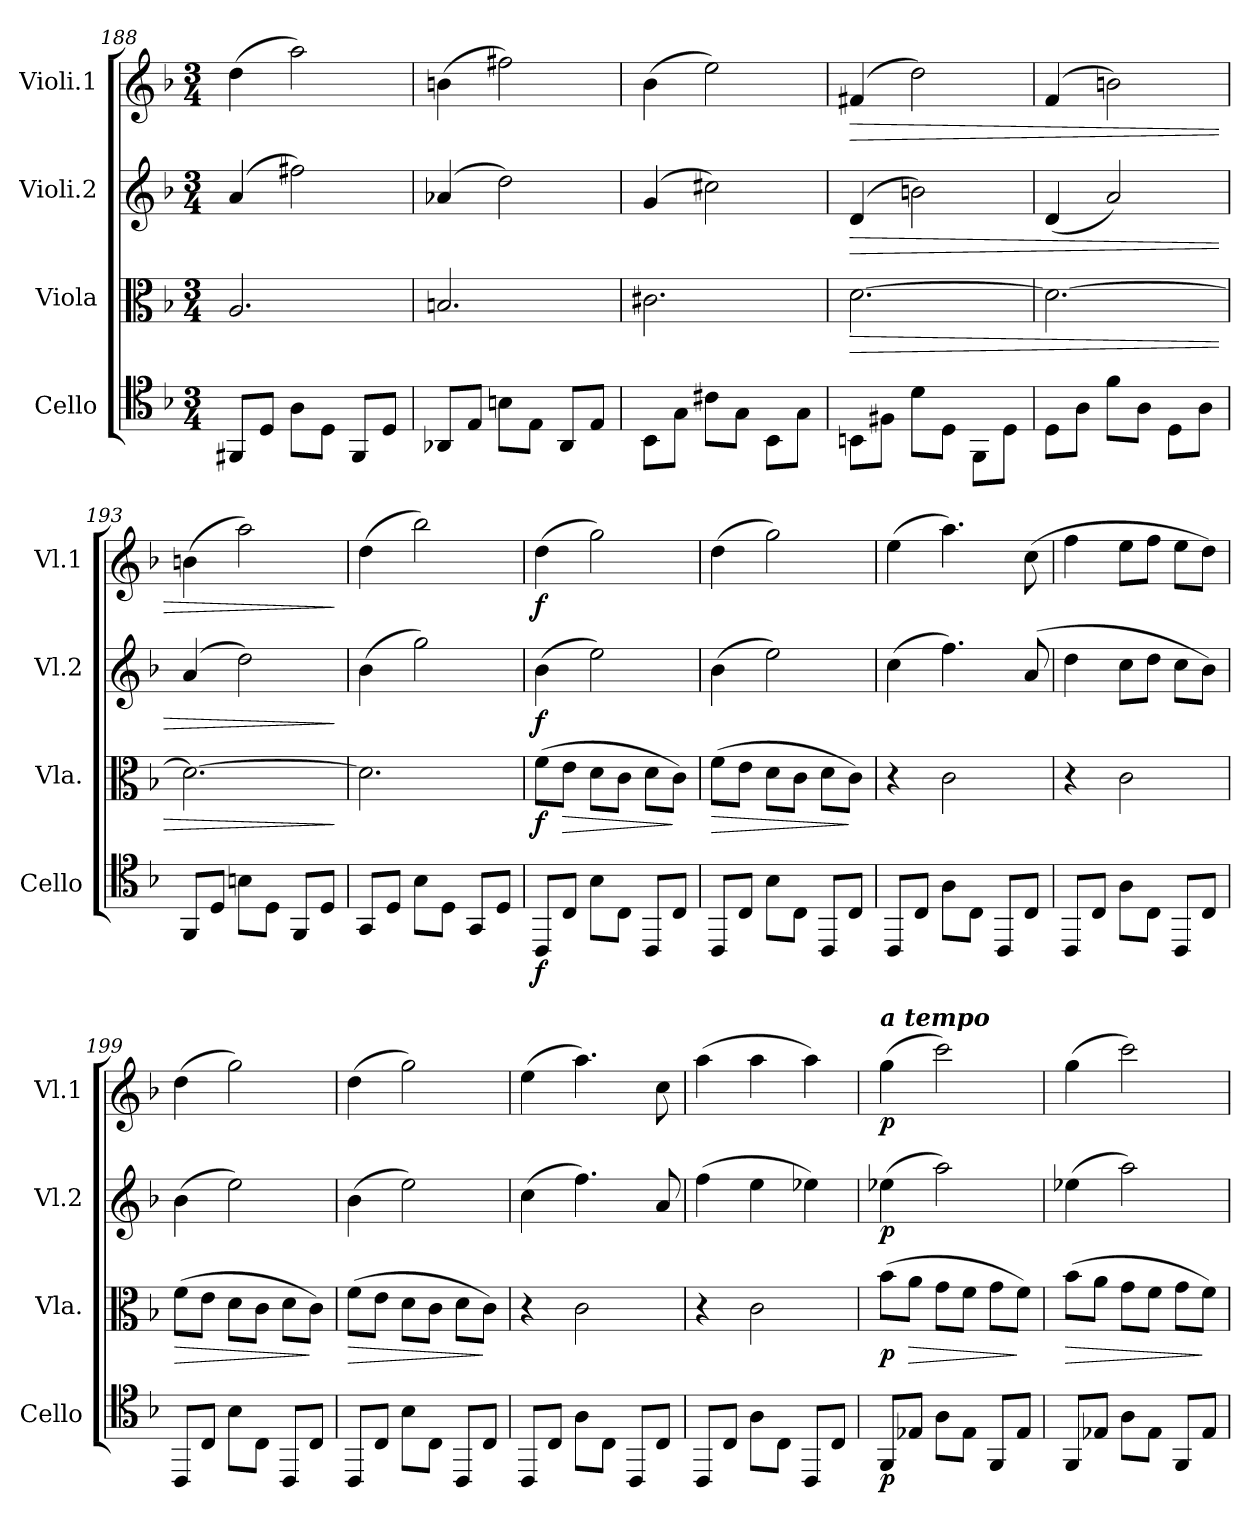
**kern	**dynam	**kern	**dynam	**kern	**dynam	**kern	**dynam
*part4	*part4	*part3	*part3	*part2	*part2	*part1	*part1
*staff4	*staff4	*staff3	*staff3	*staff2	*staff2	*staff1	*staff1
*I"Cello	*	*I"Viola	*	*I"Violi.2	*	*I"Violi.1	*
*I'Cello	*	*I'Vla.	*	*I'Vl.2	*	*I'Vl.1	*
*clefC4	*	*clefC3	*	*clefG2	*	*clefG2	*
*k[b-]	*	*k[b-]	*	*k[b-]	*	*k[b-]	*
*M3/4	*	*M3/4	*	*M3/4	*	*M3/4	*
=188	=188	=188	=188	=188	=188	=188	=188
8FF#X/L	.	2.A/	.	(4a/	.	(4dd\	.
8D/J	.	.	.	.	.	.	.
8A\L	.	.	.	2ff#X\)	.	2aa\)	.
8D\J	.	.	.	.	.	.	.
8FF#/L	.	.	.	.	.	.	.
8D/J	.	.	.	.	.	.	.
!!LO:LB:g=z
=189	=189	=189	=189	=189	=189	=189	=189
8AA-X/L	.	2.Bn/	.	(4a-X/	.	(4bn\	.
8E/J	.	.	.	.	.	.	.
8Bn\L	.	.	.	2dd\)	.	2ff#X\)	.
8E\J	.	.	.	.	.	.	.
8AA-/L	.	.	.	.	.	.	.
8E/J	.	.	.	.	.	.	.
!!LO:LB:g=z
=190	=190	=190	=190	=190	=190	=190	=190
8BB-\L	.	2.c#X\	.	(4g/	.	(4b-\	.
8G\J	.	.	.	.	.	.	.
8c#X\L	.	.	.	2cc#X\)	.	2ee\)	.
8G\J	.	.	.	.	.	.	.
8BB-\L	.	.	.	.	.	.	.
8G\J	.	.	.	.	.	.	.
=191	=191	=191	=191	=191	=191	=191	=191
!	!	!	!LO:HP:b	!	!LO:HP:b	!	!LO:HP:b
8BBn\L	.	[2.d\	>	(4d/	>	(4f#X/	>
8F#X\J	.	.	.	.	.	.	.
8d\L	.	.	.	2bn\)	.	2dd\)	.
8D\J	.	.	.	.	.	.	.
8FF\L	.	.	.	.	.	.	.
8D\J	.	.	.	.	.	.	.
=192	=192	=192	=192	=192	=192	=192	=192
8D\L	.	2.d\_	.	(4d/	.	(4f/	.
8A\J	.	.	.	.	.	.	.
8f\L	.	.	.	2a/)	.	2bn\)	.
8A\J	.	.	.	.	.	.	.
8D\L	.	.	.	.	.	.	.
8A\J	.	.	.	.	.	.	.
=193	=193	=193	=193	=193	=193	=193	=193
8FF/L	.	2.d\_	.	(4a/	.	(4bn\	.
8D/J	.	.	.	.	.	.	.
8Bn\L	.	.	.	2dd\)	.	2aa\)	.
8D\J	.	.	.	.	.	.	.
8FF/L	.	.	.	.	.	.	.
8D/J	.	.	.	.	.	.	.
.	.	.	]	.	]	.	]
!!LO:PB:g=z
=194	=194	=194	=194	=194	=194	=194	=194
8GG/L	.	2.d\]	.	(4b-\	.	(4dd\	.
8D/J	.	.	.	.	.	.	.
8B-\L	.	.	.	2gg\)	.	2bb-\)	.
8D\J	.	.	.	.	.	.	.
8GG/L	.	.	.	.	.	.	.
8D/J	.	.	.	.	.	.	.
=195	=195	=195	=195	=195	=195	=195	=195
!	!LO:DY:b	!	!LO:DY:b	!	!LO:DY:b	!	!LO:DY:b
8CC/L	f	(8f\L	f	(4b-\	f	(4dd\	f
!	!	!	!LO:HP:b	!	!	!	!
8C/J	.	8e\J	>	.	.	.	.
8B-\L	.	8d\L	.	2ee\)	.	2gg\)	.
8C\J	.	8c\J	.	.	.	.	.
8CC/L	.	8d\L	.	.	.	.	.
8C/J	.	8c\J)	]	.	.	.	.
!!LO:LB:g=z
=196	=196	=196	=196	=196	=196	=196	=196
!	!	!	!LO:HP:b	!	!	!	!
8CC/L	.	(8f\L	>	(4b-\	.	(4dd\	.
8C/J	.	8e\J	.	.	.	.	.
8B-\L	.	8d\L	.	2ee\)	.	2gg\)	.
8C\J	.	8c\J	.	.	.	.	.
8CC/L	.	8d\L	.	.	.	.	.
8C/J	.	8c\J)	]	.	.	.	.
=197	=197	=197	=197	=197	=197	=197	=197
8CC/L	.	4r	.	(4cc\	.	(4ee\	.
8C/J	.	.	.	.	.	.	.
8A\L	.	2c\	.	4.ff\)	.	4.aa\)	.
8C\J	.	.	.	.	.	.	.
8CC/L	.	.	.	.	.	.	.
8C/J	.	.	.	(8a/	.	(8cc\	.
=198	=198	=198	=198	=198	=198	=198	=198
8CC/L	.	4r	.	4dd\	.	4ff\	.
8C/J	.	.	.	.	.	.	.
8A\L	.	2c\	.	8cc\L	.	8ee\L	.
8C\J	.	.	.	8dd\J	.	8ff\J	.
8CC/L	.	.	.	8cc\L	.	8ee\L	.
8C/J	.	.	.	8b-\J)	.	8dd\J)	.
=199	=199	=199	=199	=199	=199	=199	=199
!	!	!	!LO:HP:b	!	!	!	!
8CC/L	.	(8f\L	>	(4b-\	.	(4dd\	.
8C/J	.	8e\J	.	.	.	.	.
8B-\L	.	8d\L	.	2ee\)	.	2gg\)	.
8C\J	.	8c\J	.	.	.	.	.
8CC/L	.	8d\L	.	.	.	.	.
8C/J	.	8c\J)	]	.	.	.	.
!!LO:LB:g=z
=200	=200	=200	=200	=200	=200	=200	=200
!	!	!	!LO:HP:b	!	!	!	!
8CC/L	.	(8f\L	>	(4b-\	.	(4dd\	.
8C/J	.	8e\J	.	.	.	.	.
8B-\L	.	8d\L	.	2ee\)	.	2gg\)	.
8C\J	.	8c\J	.	.	.	.	.
8CC/L	.	8d\L	.	.	.	.	.
8C/J	.	8c\J)	]	.	.	.	.
=201	=201	=201	=201	=201	=201	=201	=201
8CC/L	.	4r	.	(4cc\	.	(4ee\	.
8C/J	.	.	.	.	.	.	.
8A\L	.	2c\	.	4.ff\)	.	4.aa\)	.
8C\J	.	.	.	.	.	.	.
8CC/L	.	.	.	.	.	.	.
8C/J	.	.	.	8a/	.	8cc\	.
!!LO:LB:g=z
=202	=202	=202	=202	=202	=202	=202	=202
8CC/L	.	4r	.	(4ff\	.	(4aa\	.
8C/J	.	.	.	.	.	.	.
8A\L	.	2c\	.	4ee\	.	4aa\	.
8C\J	.	.	.	.	.	.	.
8CC/L	.	.	.	4ee-X\)	.	4aa\)	.
8C/J	.	.	.	.	.	.	.
=203	=203	=203	=203	=203	=203	=203	=203
!	!	!	!	!	!	!LO:TX:a:Bi:t=a tempo	!
!	!LO:DY:b	!	!LO:DY:b	!	!LO:DY:b	!	!LO:DY:b
8FF/L	p	(8b-\L	p	(4ee-X\	p	(4gg\	p
!	!	!	!LO:HP:b	!	!	!	!
8E-X/J	.	8a\J	>	.	.	.	.
8A\L	.	8g\L	.	2aa\)	.	2ccc\)	.
8E-\J	.	8f\J	.	.	.	.	.
8FF/L	.	8g\L	.	.	.	.	.
8E-/J	.	8f\J)	]	.	.	.	.
=204	=204	=204	=204	=204	=204	=204	=204
!	!	!	!LO:HP:b	!	!	!	!
8FF/L	.	(8b-\L	>	(4ee-X\	.	(4gg\	.
8E-X/J	.	8a\J	.	.	.	.	.
8A\L	.	8g\L	.	2aa\)	.	2ccc\)	.
8E-\J	.	8f\J	.	.	.	.	.
8FF/L	.	8g\L	.	.	.	.	.
8E-/J	.	8f\J)	]	.	.	.	.
=	=	=	=	=	=	=	=
*-	*-	*-	*-	*-	*-	*-	*-
